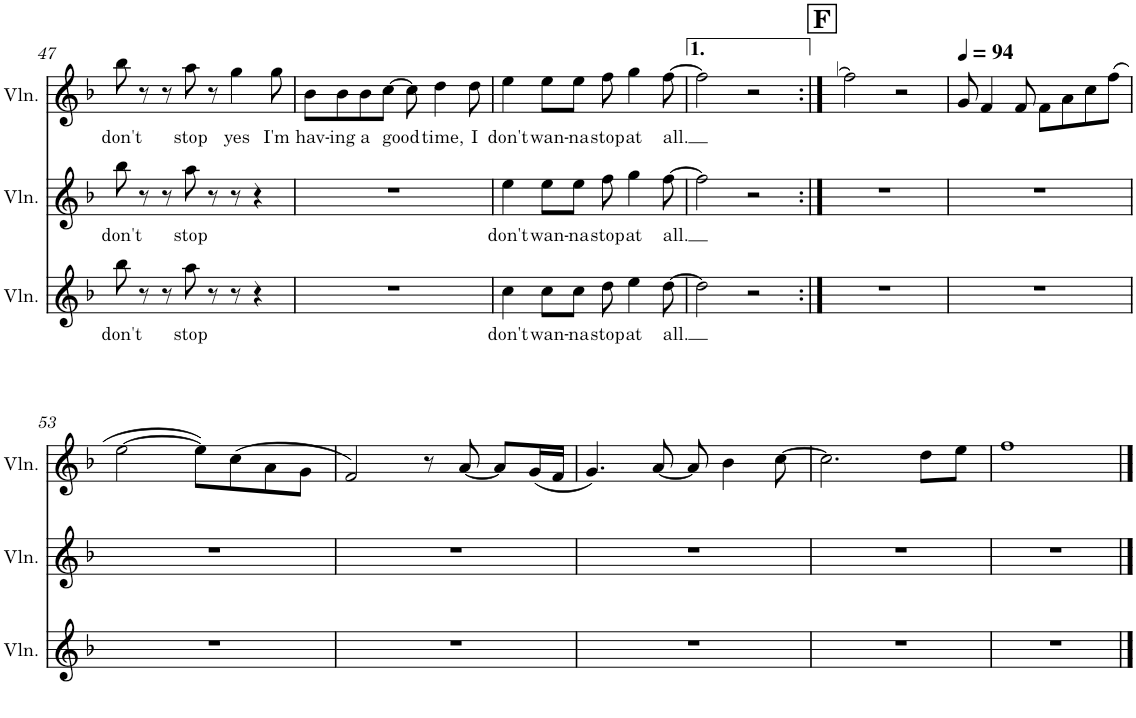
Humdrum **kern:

**kern	**text	**kern	**text	**kern	**text
*part3	*part3	*part2	*part2	*part1	*part1
*staff3	*staff3	*staff2	*staff2	*staff1	*staff1
*I"Violin	*	*I"Violin	*	*I"Violin	*
*I'Vln.	*	*I'Vln.	*	*I'Vln.	*
!!LO:PB:g=z
*clefG2	*	*clefG2	*	*clefG2	*
*k[b-]	*	*k[b-]	*	*k[b-]	*
*M4/4	*	*M4/4	*	*M4/4	*
=47	=47	=47	=47	=47	=47
!	!LO:LY:b	!	!LO:LY:b	!	!LO:LY:b
8bb-\	don't	8bb-\	don't	8bb-\	don't
8r	.	8r	.	8r	.
8r	.	8r	.	8r	.
!	!LO:LY:b	!	!LO:LY:b	!	!LO:LY:b
8aa\	stop	8aa\	stop	8aa\	stop
8r	.	8r	.	8r	.
!	!	!	!	!	!LO:LY:b
8r	.	8r	.	4gg\	yes
4r	.	4r	.	.	.
!	!	!	!	!	!LO:LY:b
.	.	.	.	8gg\	I'm
=48	=48	=48	=48	=48	=48
!	!	!	!	!	!LO:LY:b
1r	.	1r	.	8b-\L	hav-
!	!	!	!	!	!LO:LY:b
.	.	.	.	8b-\	-ing
!	!	!	!	!	!LO:LY:b
.	.	.	.	8b-\	a
!	!	!	!	!	!LO:LY:b
.	.	.	.	[8cc\J	good
.	.	.	.	8cc\]	.
!	!	!	!	!	!LO:LY:b
.	.	.	.	4dd\	time,
!	!	!	!	!	!LO:LY:b
.	.	.	.	8dd\	I
=49	=49	=49	=49	=49	=49
!	!LO:LY:b	!	!LO:LY:b	!	!LO:LY:b
4cc\	don't	4ee\	don't	4ee\	don't
!	!LO:LY:b	!	!LO:LY:b	!	!LO:LY:b
8cc\L	wan-	8ee\L	wan-	8ee\L	wan-
!	!LO:LY:b	!	!LO:LY:b	!	!LO:LY:b
8cc\J	-na	8ee\J	-na	8ee\J	-na
!	!LO:LY:b	!	!LO:LY:b	!	!LO:LY:b
8dd\	stop	8ff\	stop	8ff\	stop
!	!LO:LY:b	!	!LO:LY:b	!	!LO:LY:b
4ee\	at	4gg\	at	4gg\	at
!	!LO:LY:b	!	!LO:LY:b	!	!LO:LY:b
[8dd\	all.	[8ff\	all.	[8ff\	all.
=50	=50	=50	=50	=50	=50
2dd\]	.	2ff\]	.	2ff\]	.
2r	.	2r	.	2r	.
!!LO:REH:place=s1:a:B:cj:fs=14:t=F
=51:|!	=51:|!	=51:|!	=51:|!	=51:|!	=51:|!
.	.	.	.	[4qff/	.
1r	.	1r	.	2ff\]	.
.	.	.	.	2r	.
=52	=52	=52	=52	=52	=52
*	*	*	*	*MM94	*
1r	.	1r	.	8g/	.
.	.	.	.	4f/	.
.	.	.	.	8f/	.
.	.	.	.	8f\L	.
.	.	.	.	8a\	.
.	.	.	.	8cc\	.
.	.	.	.	(8ff\J	.
!!LO:LB:g=z
=53	=53	=53	=53	=53	=53
1r	.	1r	.	[2ee\	.
.	.	.	.	8ee\L])	.
.	.	.	.	(8cc\	.
.	.	.	.	8a\	.
.	.	.	.	8g\J	.
=54	=54	=54	=54	=54	=54
1r	.	1r	.	2f/)	.
.	.	.	.	8r	.
.	.	.	.	[8a/	.
.	.	.	.	8a/L]	.
.	.	.	.	(16g/L	.
.	.	.	.	16f/JJ	.
=55	=55	=55	=55	=55	=55
1r	.	1r	.	4.g/)	.
.	.	.	.	[8a/	.
.	.	.	.	8a/]	.
.	.	.	.	4b-\	.
.	.	.	.	[8cc\	.
=56	=56	=56	=56	=56	=56
1r	.	1r	.	2.cc\]	.
.	.	.	.	8dd\L	.
.	.	.	.	8ee\J	.
=57	=57	=57	=57	=57	=57
1r	.	1r	.	1ff	.
==	==	==	==	==	==
*-	*-	*-	*-	*-	*-
